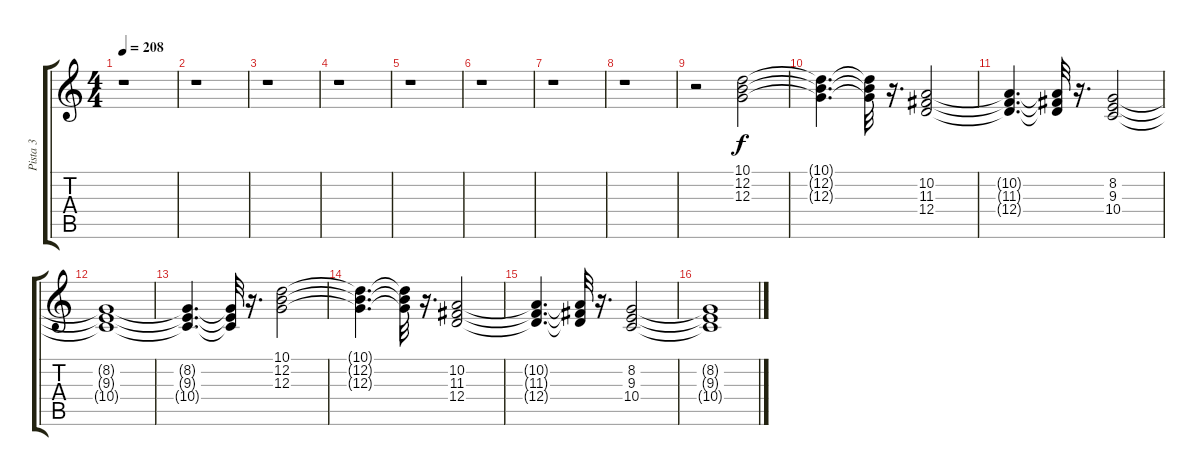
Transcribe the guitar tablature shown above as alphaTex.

\track ("Pista 3" "Pista 3") {instrument drawbarorgan}
\staff {score tabs}
\tuning (E4 B3 G3 D3 A2 E2) {hide}
\ts (4 4)
\tempo 208
\clef g2
\ks c
r.1{dy f} |
r.1 |
r.1 |
r.1 |
r.1 |
r.1 |
r.1 |
r.1 |
r.2 (10.1 12.2 12.3).2 |
(10.1{t} 12.2{t} 12.3{t}).4{d} (10.1{t} 12.2{t} 12.3{t}).32 r.16{d} (10.2 11.3 12.4).2 |
(10.2{t} 11.3{t} 12.4{t}).4{d} (10.2{t} 11.3{t} 12.4{t}).32 r.16{d} (8.2 9.3 10.4).2 |
(8.2{t} 9.3{t} 10.4{t}).1 |
(8.2{t} 9.3{t} 10.4{t}).4{d} (8.2{t} 9.3{t} 10.4{t}).32 r.16{d} (10.1 12.2 12.3).2 |
(10.1{t} 12.2{t} 12.3{t}).4{d} (10.1{t} 12.2{t} 12.3{t}).32 r.16{d} (10.2 11.3 12.4).2 |
(10.2{t} 11.3{t} 12.4{t}).4{d} (10.2{t} 11.3{t} 12.4{t}).32 r.16{d} (8.2 9.3 10.4).2 |
(8.2{t} 9.3{t} 10.4{t}).1
